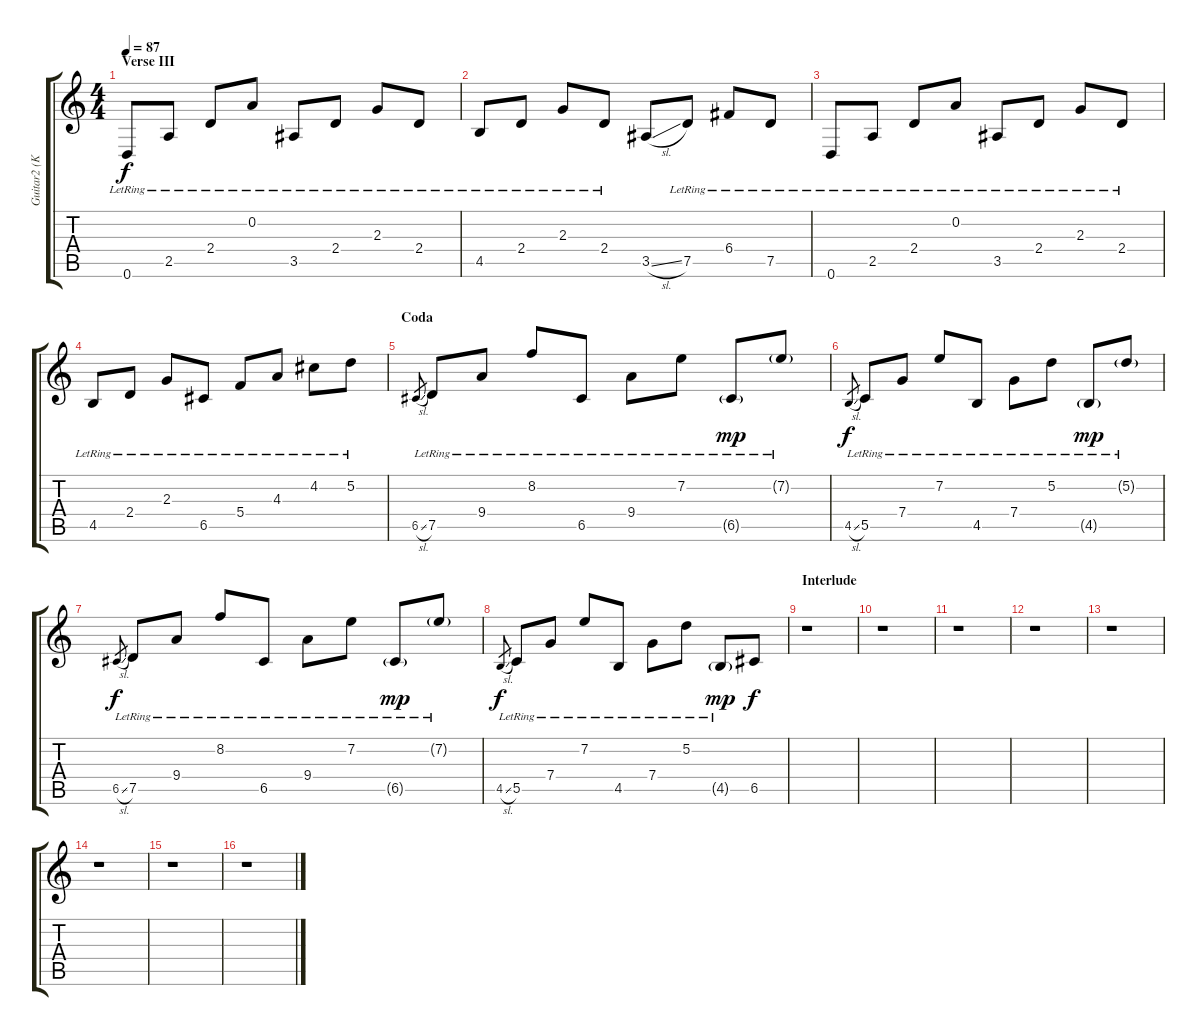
\track ("Guitar2 (Kuddel)" "Guitar2 (K") {instrument electricguitarjazz}
\staff {score tabs}
\tuning (D4 A3 F3 C3 G2 D2) {hide}
\ts (4 4)
\section ("" "Verse III")
\tempo 87
\clef g2
\ks c
0.6{lr}.8{dy f} 2.5{lr}.8 2.4{lr}.8 0.2{lr}.8 3.5{lr}.8 2.4{lr}.8 2.3{lr}.8 2.4{lr}.8 |
4.5{lr}.8 2.4{lr}.8 2.3{lr}.8 2.4{lr}.8 3.5{sl}.8 7.5{lr}.8 6.4{lr}.8 7.5{lr}.8 |
0.6{lr}.8 2.5{lr}.8 2.4{lr}.8 0.2{lr}.8 3.5{lr}.8 2.4{lr}.8 2.3{lr}.8 2.4{lr}.8 |
4.5{lr}.8 2.4{lr}.8 2.3{lr}.8 6.5{lr}.8 5.4{lr}.8 4.3{lr}.8 4.2{lr}.8 5.2{lr}.8 |
\section ("" "Coda")
6.5{sl}.8{gr} 7.5{lr}.8 9.4{lr}.8 8.2{lr}.8 6.5{lr}.8 9.4{lr}.8 7.2{lr}.8 6.5{g lr}.8{dy mp} 7.2{g lr}.8 |
4.5{sl}.8{gr dy f} 5.5{lr}.8 7.4{lr}.8 7.2{lr}.8 4.5{lr}.8 7.4{lr}.8 5.2{lr}.8 4.5{g lr}.8{dy mp} 5.2{g lr}.8 |
6.5{sl}.8{gr dy f} 7.5{lr}.8 9.4{lr}.8 8.2{lr}.8 6.5{lr}.8 9.4{lr}.8 7.2{lr}.8 6.5{g lr}.8{dy mp} 7.2{g lr}.8 |
4.5{sl}.8{gr dy f} 5.5{lr}.8 7.4{lr}.8 7.2{lr}.8 4.5{lr}.8 7.4{lr}.8 5.2{lr}.8 4.5{g lr}.8{dy mp} 6.5.8{dy f} |
\section ("" "Interlude")
r.1 |
r.1 |
r.1 |
r.1 |
r.1 |
r.1 |
r.1 |
r.1
